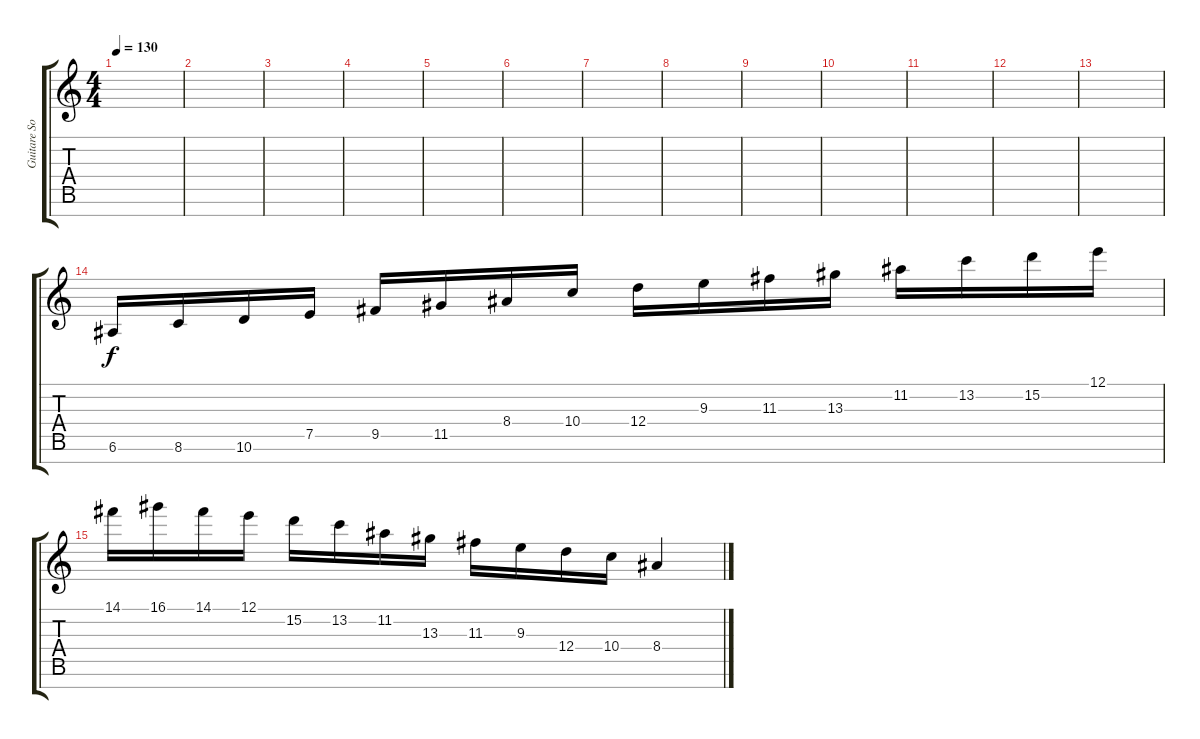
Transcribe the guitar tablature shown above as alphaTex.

\track ("Guitare Solo 1" "Guitare So") {instrument overdrivenguitar}
\staff {score tabs}
\tuning (E4 B3 G3 D3 A2 E2 B1) {hide}
\ts (4 4)
\tempo 130
\clef g2
\ks c
|
|
|
|
|
|
|
|
|
|
|
|
|
6.6.16 8.6.16 10.6.16 7.5.16 9.5.16 11.5.16 8.4.16 10.4.16 12.4.16 9.3.16 11.3.16 13.3.16 11.2.16 13.2.16 15.2.16 12.1.16 |
14.1.16 16.1.16 14.1.16 12.1.16 15.2.16 13.2.16 11.2.16 13.3.16 11.3.16 9.3.16 12.4.16 10.4.16 8.4.4
